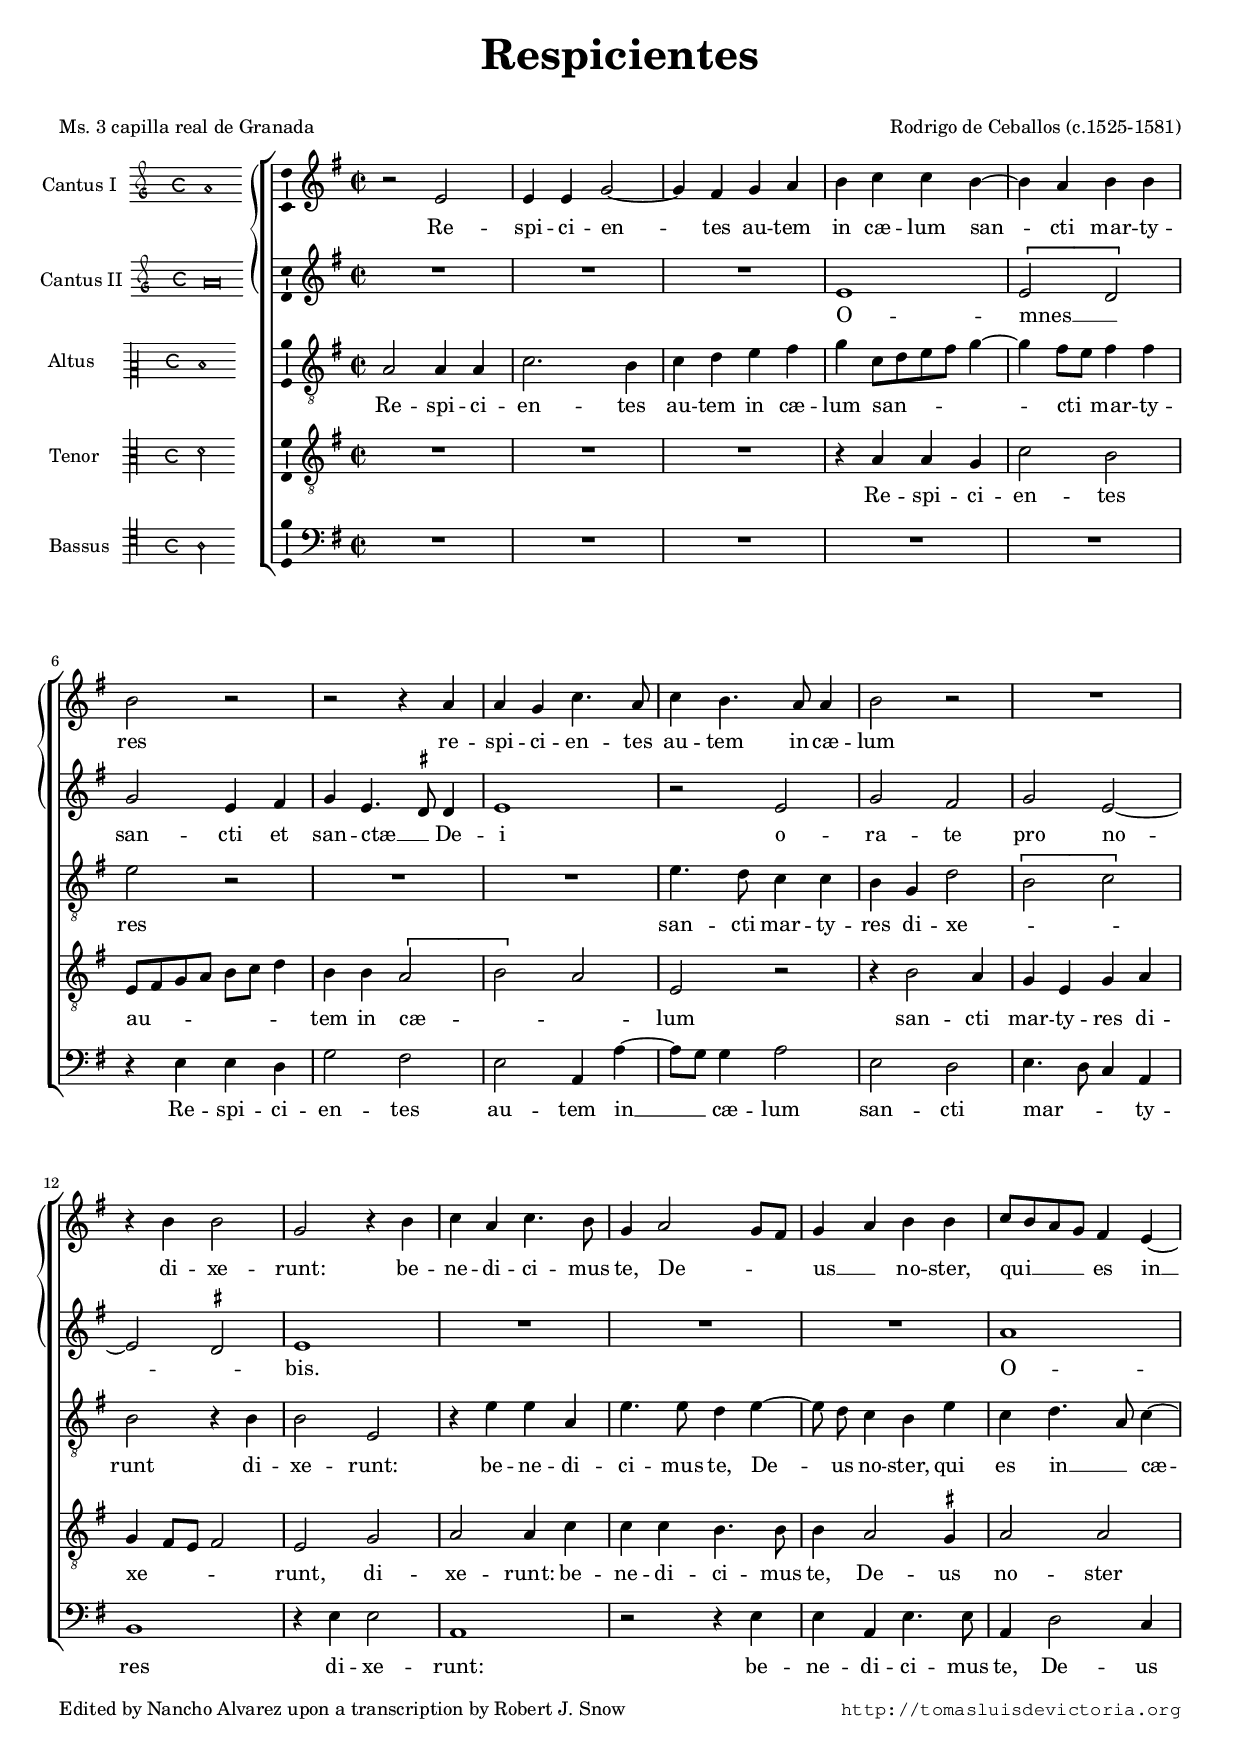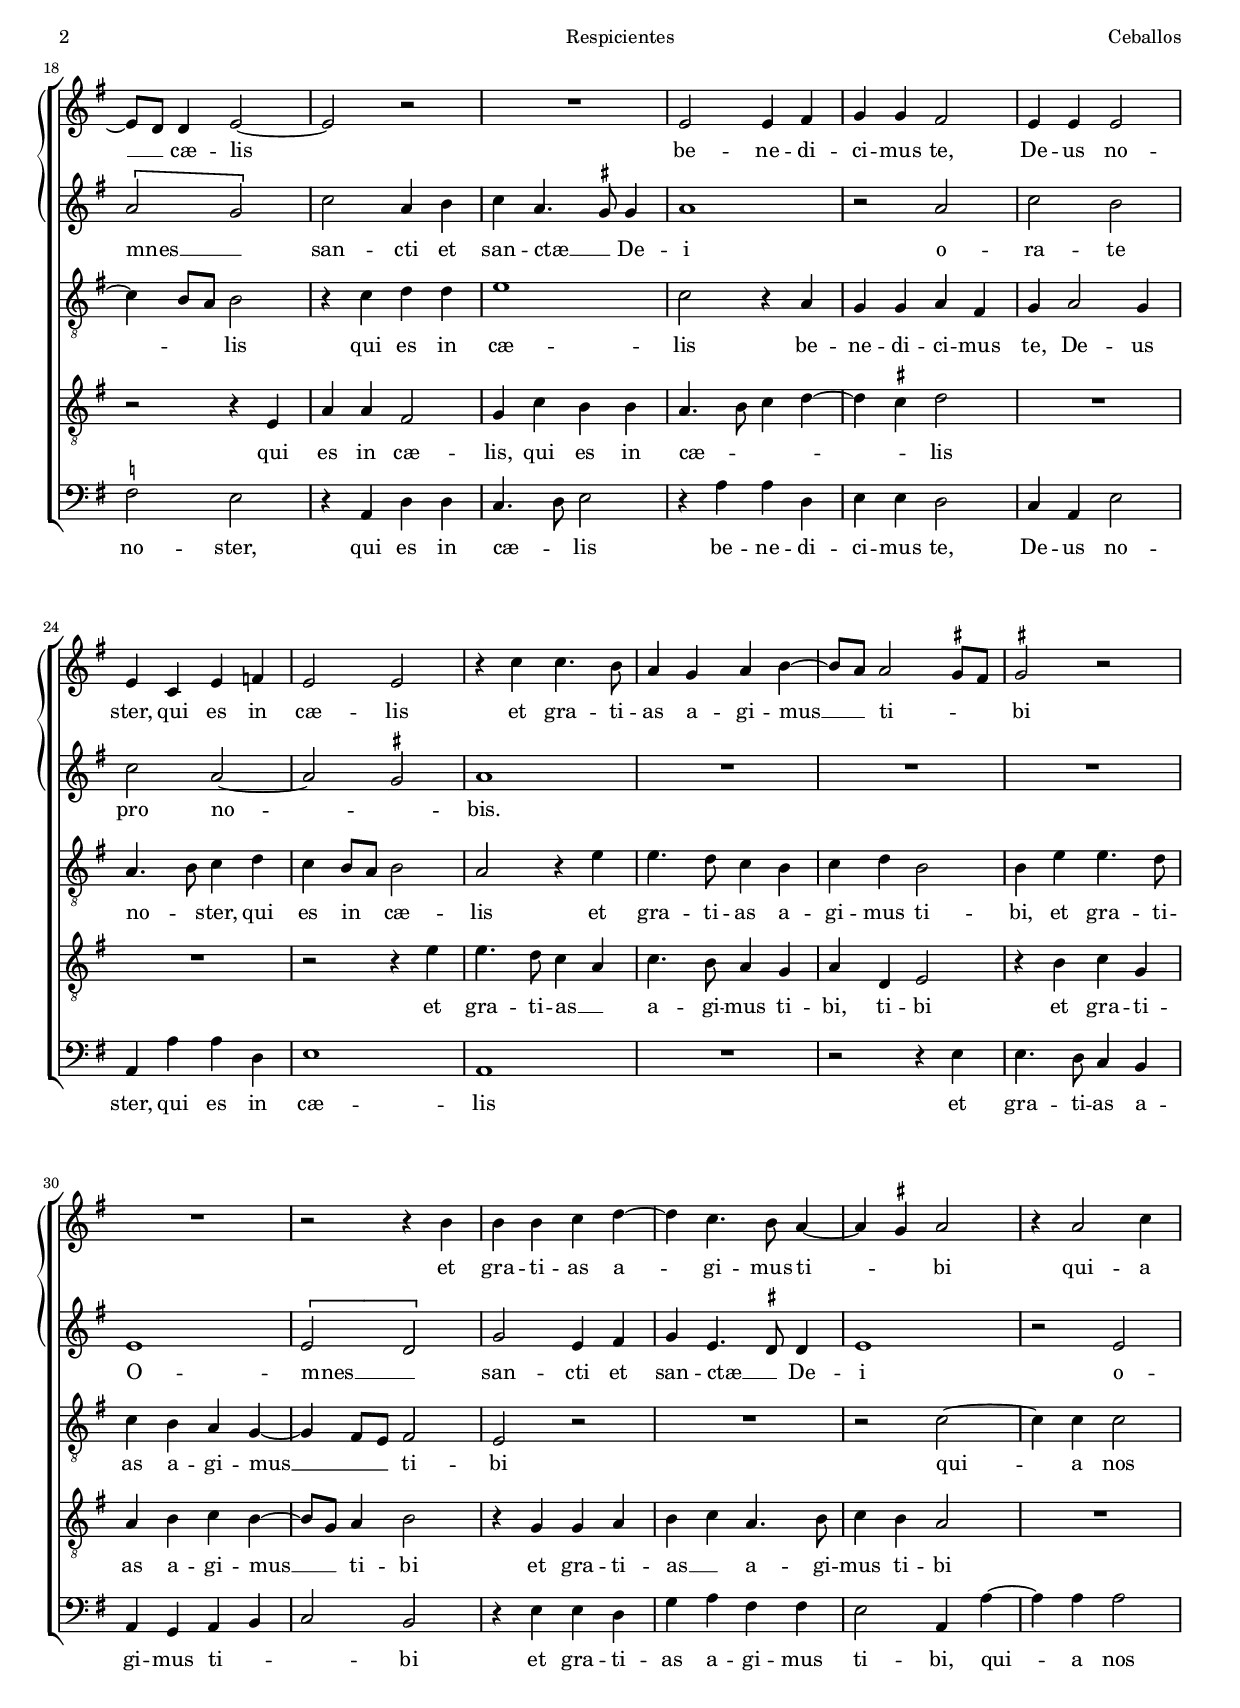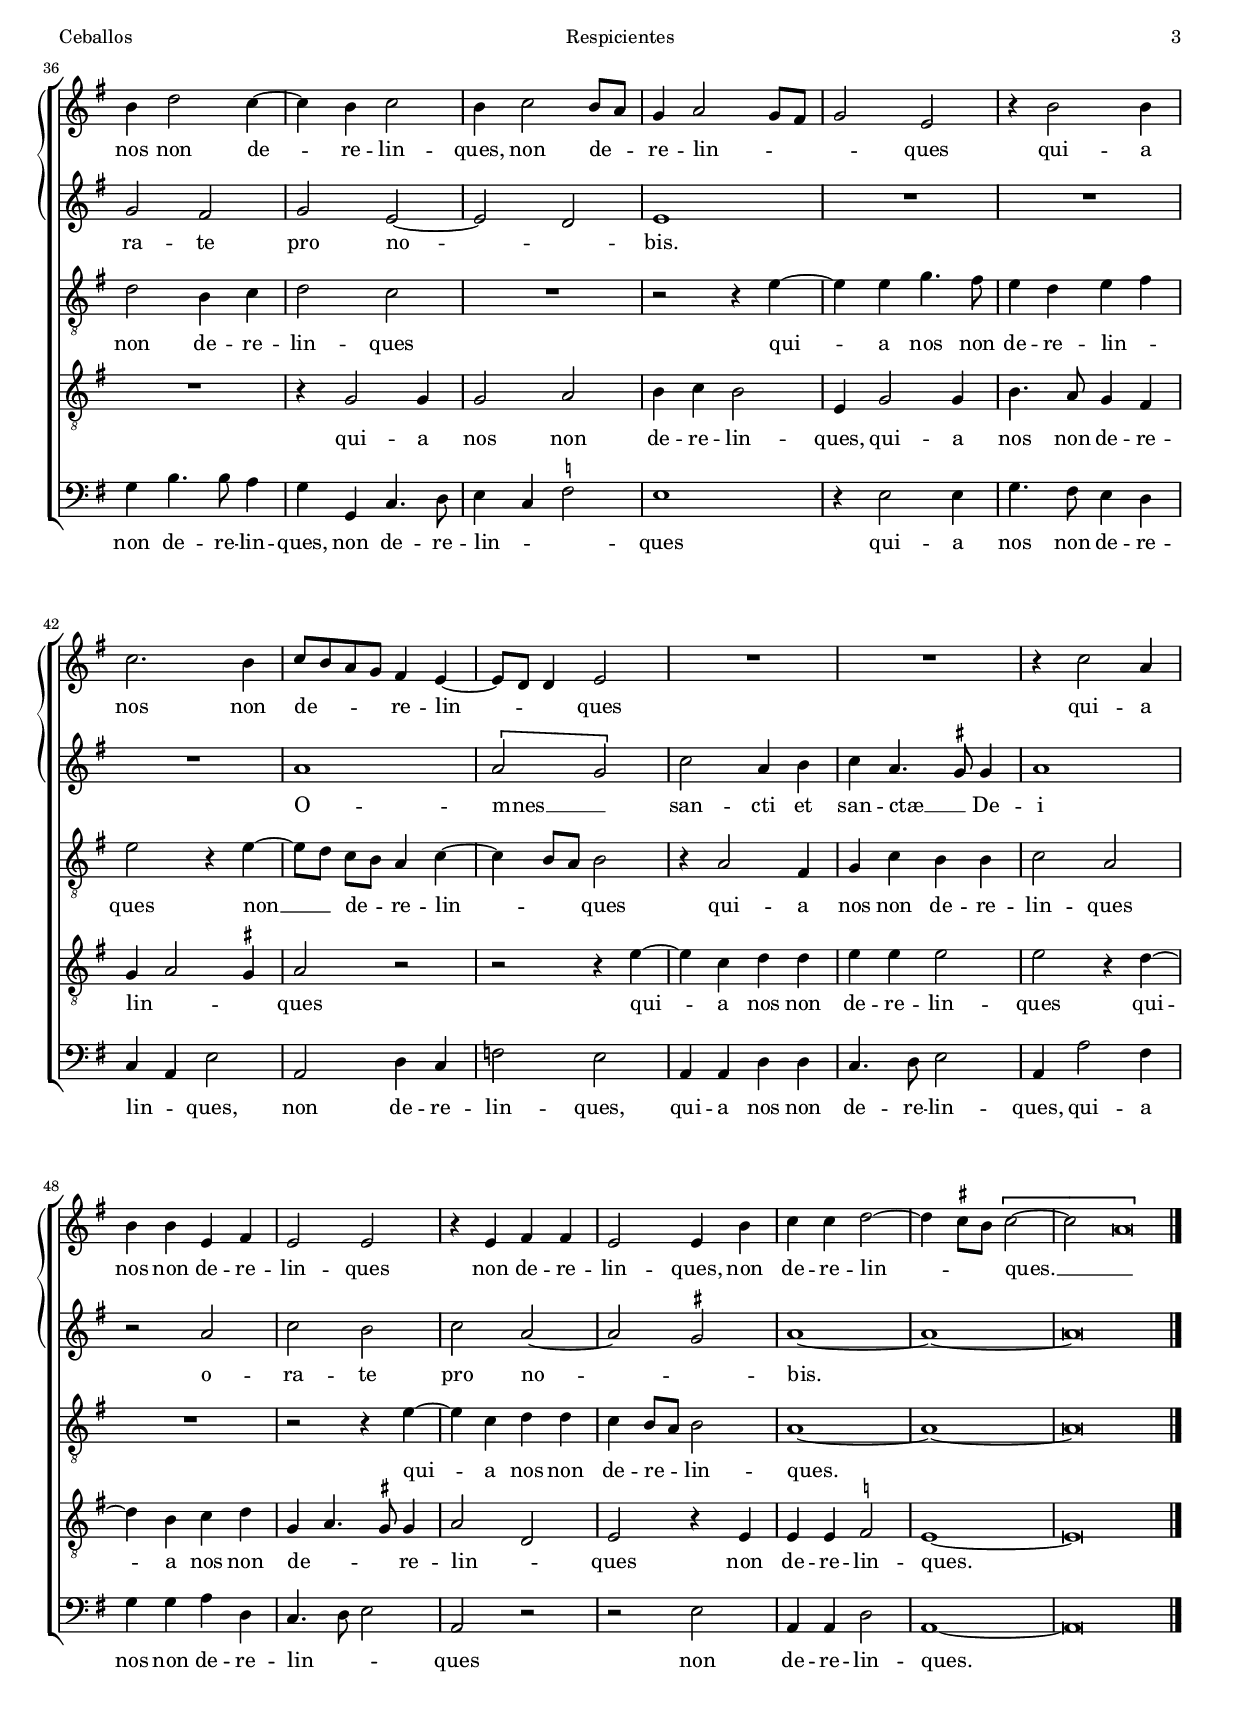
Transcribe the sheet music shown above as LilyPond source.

\version "2.18.0"

#(set-default-paper-size "a4")
#(set-global-staff-size 16.4)
#(ly:set-option 'point-and-click #f)
%mobile -s14.5 -i3.3

italicas=\override LyricText.font-shape = #'italic
rectas=\override LyricText.font-shape = #'upright
ss=\once \set suggestAccidentals = ##t
incipitwidth = 19
mtempo={\tempo 4 = 100}
mtempob={\tempo 4 = 50}
mt=#(define-music-function (parser location offset) (number?) ; move lyric text
      #{ \once \override LyricText.X-offset = -$offset #})

htitle="Respicientes"
hcomposer="Ceballos"

\header {
	title=\markup{\fontsize #3 "Respicientes"}
	%subtitle=""
	subsubtitle=\markup{\null \vspace #1 }
	composer="Rodrigo de Ceballos (c.1525-1581)"
        pdfauthor=\composer
	%opus="(-)"
	poet=\markup{"Ms. 3 capilla real de Granada"}
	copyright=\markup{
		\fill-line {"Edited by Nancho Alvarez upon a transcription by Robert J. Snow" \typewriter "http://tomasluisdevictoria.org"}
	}
%	tagline=""
}

global={\key c \major \time 2/2 \skip 1*54
	\bar "|."
}


cantus=\relative c''{
	r2 a
	a4 a c2 ~
	c4 b c d
	e f f e ~
	e d e e
	e2 r
	r2 r4 d
	d c f4. d8
	f4 e4. d8 d4
	e2 r
	R1
	r4 e e2
	c2 r4 e
	f d f4. e8
	c4 d2 c8 b
	c4 d e e
	f8 e d c
	b4 a ~
	a8 g g4 a2 ~
	a2 r
	R1
	a2 a4 b
	c4 c b2
	a4 a a2
	a4 f a bes
	a2 a
	r4 f' f4. e8
	d4 c d e ~
	e8 d d2 \ss cis8 b 
	\ss cis2 r
	R1
	r2 r4 e
	e e f g ~
	g f4. e8 d4 ~
	d \ss cis d2
	r4 d2 f4
	e g2 f4 ~
	f4 e f2
	e4 f2 e8 d
	c4 d2 c8 b
	c2 a
	r4 e'2 e4
	f2. e4
	f8 e d c b4 a ~
	a8 g g4 a2
	R1*2
	r4 f'2 d4
	e e a, b
	a2 a
	r4 a b b
	a2 a4 e'
	f f g2 ~
	g4 \ss fis8 e \[fis2 ~
	fis \mtempob d\breve*1/4]
}

cantusdos=\relative c''{
	R1*3
	a1
	\[a2 g\]
	c2 a4 b
	c4 a4. \ss gis8 gis4
	a1
	r2 a
	c b
	c a ~
	a \ss gis
	a1
	R1*3
	d1
	\[d2 c\]
	f2 d4 e
	f d4. \ss cis8 cis4
	d1
	r2 d
	f e
	f d ~
	d2 \ss cis
	d1
	R1*3
	a1
	\[a2 g\]
	c2 a4 b
	c a4. \ss gis8 gis4
	a1
	r2 a
	c b
	c2 a ~
	a g
	a1
	R1*3
	d1
	\[d2 c\]
	f2 d4 e
	f4 d4. \ss cis8 cis4
	d1
	r2 d
	f2 e
	f d ~
	d \ss cis
	d1 ~
	d ~
	d\breve*1/2
}

altus=\relative c'{
	d2 d4 d
	f2. e4
	f g a b
	c f,8[ g a b] c4 ~
	c b8 a b4 b
	a2 r
	R1*2
	a4. g8 f4 f
	e c g'2
	\[e2 f\]
	e2 r4 e
	e2 a,
	r4 a' a d,
	a'4. a8 g4 a ~
	a8 \noBeam g f4 e a
	f g4. d8 f4 ~
	f e8 d e2
	r4 f g g
	a1
	f2 r4 d
	c c d b
	c d2 c4
	d4. e8 f4 g
	f4 e8 d e2
	d r4 a'
	a4. g8 f4 e
	f g e2
	e4 a a4. g8
	f4 e d c ~
	c4 b8 a b2
	a r
	R1
	r2 f' ~
	f4 f f2
	g e4 f
	g2 f
	R1
	r2 r4 a ~
	a a c4. b8
	a4 g a b
	a2 r4 a ~
	a8[ g] f[ e] d4 f ~
	f e8 d e2
	r4 d2 b4
	c4 f e e
	f2 d
	R1
	r2 r4 a' ~
	a f g g
	f e8 d e2
	d1 ~
	d ~
	d\breve*1/2
}

tenor=\relative c'{
	R1*3
	r4 d d c
	f2 e
	a,8 b c d e f g4
	e4 e \[d2
	e\] d
	a r
	r4 e'2 d4
	c a c d
	c b8 a b2
	a2 c
	d d4 f
	f f e4. e8
	e4 d2 \ss cis4
	d2 d
	r2 r4 a
	d4 d b2
	c4 f e e
	d4. e8 f4 g ~
	g \ss fis g2
	R1*2
	r2 r4 a
	a4. g8 f4 d
	f4. e8 d4 c
	d g, a2
	r4 e' f c
	d e f e ~
	e8 c d4 e2
	r4 c c d
	e f d4. e8
	f4 e d2
	R1*2
	r4 c2 c4
	c2 d
	e4 f e2
	a,4 c2 c4
	e4. d8 c4 b
	c4 d2 \ss cis4
	d2 r
	r2 r4 a' ~
	a f g g
	a a a2
	a r4 g ~
	g e f g
	c,4 d4. \ss cis8 cis4
	d2 g,
	a r4 a
	a a \ss bes2 % Snow b2
	a1 ~
	a\breve*1/2
}

bassus=\relative c'{
	R1*5
	r4 a a g
	c2 b
	a d,4 d' ~
	d8 c c4 d2
	a2 g
	a4. g8 f4 d
	e1
	r4 a a2
	d,1
	r2 r4 a'
	a d, a'4. a8
	d,4 g2 f4 
	\ss bes2 a
	r4 d, g g 
	f4. g8 a2
	r4 d d g,
	a a g2
	f4 d a'2
	d,4 d' d g,
	a1
	d,
	R1
	r2 r4 a'
	a4. g8 f4 e
	d c d e
	f2 e
	r4 a a g
	c d b b
	a2 d,4 d' ~
	d d d2
	c4 e4. e8 d4
	c4 c, f4. g8
	a4 f \ss bes2
	a1
	r4 a2 a4
	c4. b8 a4 g 
	f4 d a'2
	d,2 g4 f4
	bes2 a 
	d,4 d g g
	f4. g8 a2
	d,4 d'2 b4
	c c d g,
	f4. g8 a2
	d,2 r
	r2 a'
	d,4 d g2
	d1 ~
	d\breve*1/2
}

textocantus=\lyricmode{
Re -- spi -- ci -- en -- tes au -- tem in cæ -- lum
san -- cti mar -- ty -- res
re -- spi -- ci -- en -- tes au -- tem in cæ -- lum
di -- xe -- runt:
be -- ne -- di -- ci -- mus te,
De -- _ _ us __ _ no -- ster,
qui __ _ _ _ es in __ _ cæ -- lis
be -- ne -- di -- ci -- mus te,
De -- us no -- ster,
qui es in cæ -- lis
et gra -- ti -- as a -- gi -- mus __ _ ti -- _ _ bi
et gra -- ti -- as a -- gi -- mus ti -- _ bi
qui -- a nos non de -- re -- lin -- ques,
non de -- _ re -- lin -- _ _ _ ques
qui -- a nos non de -- _ _ _ re -- lin -- _ _ ques
qui -- a nos non de -- re -- lin -- ques
non de -- re -- lin -- ques,
non de -- re -- lin -- _ _ ques. __ _ 
}

textocantusdos=\lyricmode{
O -- mnes __ _ san -- cti et san -- ctæ __ _ De -- i
o -- ra -- te pro no -- _ bis.
O -- mnes __ _ san -- cti et san -- ctæ __ _ De -- i
o -- ra -- te pro no -- _ bis.
O -- mnes __ _ san -- cti et san -- ctæ __ _ De -- i
o -- ra -- te pro no -- _ bis.
O -- mnes __ _ san -- cti et san -- ctæ __ _ De -- i
o -- ra -- te pro no -- _ bis.
}

textoaltus=\lyricmode{
Re -- spi -- ci -- en -- tes au -- tem in cæ -- lum
san -- _ _ _ _ cti _ mar -- ty -- res
san -- cti mar -- ty -- res
di -- xe -- _ _ runt
di -- xe -- runt:
be -- ne -- di -- ci -- mus te,
De -- us no -- ster,
qui es in __ _ cæ -- _ _ lis
qui es in cæ -- lis
be -- ne -- di -- ci -- mus te,
De -- us no -- _ ster,
qui es in _ cæ -- lis
et gra -- ti -- as a -- gi -- mus ti -- bi,
et gra -- ti -- as a -- gi -- mus __ _ _ ti -- bi
qui -- a nos non de -- re -- lin -- ques
qui -- a nos non de -- re -- lin -- _ ques
non __ _ de -- _ re -- lin -- _ _ \mt #1.5 ques
qui -- a nos non de -- re -- lin -- ques
qui -- a nos non de -- re -- _ lin -- ques.
}

textotenor=\lyricmode{
Re -- spi -- ci -- en -- tes au -- _ _ _ _ _ _ tem in cæ -- _ _ lum
san -- cti mar -- ty -- res di -- xe -- _ _ _ runt,
di -- xe -- runt:
be -- ne -- di -- ci -- mus te,
De -- us no -- ster
qui es in cæ -- lis,
qui es in cæ -- _ _ _ _ lis
et gra -- ti -- as __ _ a -- gi -- mus ti -- bi,
ti -- bi
et gra -- ti -- as a -- gi -- mus __ _ ti -- bi
et gra -- ti -- as __ _ a -- gi -- mus ti -- bi
qui -- a nos non de -- re -- lin -- ques,
qui -- a nos non de -- re -- lin -- _ _ ques
qui -- a nos non de -- re -- lin -- ques
\mt #1 qui -- a nos non de -- _ _ re -- lin -- _ ques
non de -- re -- lin -- ques.
}

textobassus=\lyricmode{
Re -- spi -- ci -- en -- tes au -- tem in __ _ cæ -- lum
san -- cti mar -- _ _ ty -- res
di -- xe -- runt:
be -- ne -- di -- ci -- mus te,
De -- us no -- ster,
qui es in cæ -- _ lis
be -- ne -- di -- ci -- mus te,
De -- us no -- ster,
qui es in cæ -- lis
et gra -- ti -- as a -- gi -- mus ti -- _ _ bi % ti -- _ ti -- bi
et gra -- ti -- as a -- gi -- mus ti -- bi,
qui -- a nos non de -- re -- lin -- ques,
non de -- re -- lin -- _ _ ques
qui -- a nos non de -- re -- lin -- _ ques,
non de -- re -- lin -- ques,
qui -- a nos non de -- re -- lin -- ques,
qui -- a nos non de -- re -- lin -- _ _ ques
non de -- re -- lin -- ques.
}


incipitcantus=\markup{
	\score{
		{ 
		\set Staff.instrumentName="Cantus I  "
		\override NoteHead.style = #'neomensural
		\override Staff.TimeSignature.style = #'neomensural
		\cadenzaOn 
		\clef "petrucci-g"
		\key c \major
		\time 4/4
                a'1
		} 

	\layout { line-width=\incipitwidth indent = 0 }
	}
}

incipitcantusdos=\markup{
	\score{
		{ 
		\set Staff.instrumentName="Cantus II "
		\override NoteHead.style = #'neomensural 
		\override Staff.TimeSignature.style = #'neomensural
		\cadenzaOn 
		\clef "petrucci-g"
		\key c \major
		\time 4/4
               a'\breve*1/2
		} 
	\layout { line-width=\incipitwidth indent = 0 }
	}
}

incipitaltus=\markup{
	\score{
		{ 
		\set Staff.instrumentName="Altus     "
		\override NoteHead.style = #'neomensural 
		\override Staff.TimeSignature.style = #'neomensural
		\cadenzaOn 
		\clef "petrucci-c2"
		\key c \major
		\time 4/4
               d'1
		} 
	\layout { line-width=\incipitwidth indent = 0 }
	}
}


incipittenor=\markup{
	\score{
		{ 
		\set Staff.instrumentName="Tenor    "
		\override NoteHead.style = #'neomensural 
		\override Staff.TimeSignature.style = #'neomensural
		\cadenzaOn 
		\clef "petrucci-c3"
		\key c \major
		\time 4/4
                d'2*2
		} 
	\layout { line-width=\incipitwidth indent=0 }
	}
}

incipitbassus=\markup{
	\score{
		{ 
		\set Staff.instrumentName="Bassus  "
		\override NoteHead.style = #'neomensural
		\override Staff.TimeSignature.style = #'neomensural
		\cadenzaOn 
		\clef "petrucci-c4"
		\key c \major
		\time 4/4
                a2*2
		} 
	\layout { line-width=\incipitwidth indent = 0 }
	}
}

%\layout {
%       \context {\Voice
%               \remove Ligature_bracket_engraver
%               \consists Mensural_ligature_engraver
%       }
%       line-width=\incipitwidth
%       indent = 0
%}

\score {\transpose c' g{
\new ChoirStaff<<

\new StaffGroup 
	\with {systemStartDelimiter = #'SystemStartBrace }
	<<
	\new Staff <<\global
	\new Voice="v1" {
		\set Staff.instrumentName=\incipitcantus
		\clef "treble"
		\cantus }
	\new Lyrics \lyricsto "v1" {\textocantus }
	>>
	
	
	\new Staff <<\global
	\new Voice="v5" {
		\set Staff.instrumentName=\incipitcantusdos
		\clef "treble"
		\cantusdos }
	\new Lyrics \lyricsto "v5" {\textocantusdos }
	>>
	
	>>
	\override Score.BarLine.allow-span-bar=##f
	\new Staff <<\global
	\new Voice="v2" {
		\set Staff.instrumentName=\incipitaltus
		\clef "G_8"
		\altus }
	\new Lyrics \lyricsto "v2" {\textoaltus }
	>>
	
	\new Staff <<\global
	\new Voice="v3" {
		\set Staff.instrumentName=\incipittenor
		\clef "G_8"
		\tenor }
	\new Lyrics \lyricsto "v3" {\textotenor }
	>>

	\new Staff <<\global
	\new Voice="v4" {
		\set Staff.instrumentName=\incipitbassus
		\clef "bass"
		\bassus }
	\new Lyrics \lyricsto "v4" {\textobassus }
	>>
	
>>

	} % transpose

\layout{ 
	\context {\Lyrics 
		\override VerticalAxisGroup.staff-affinity = #UP
		\override VerticalAxisGroup.nonstaff-relatedstaff-spacing =
			#'((basic-distance . 0) (minimum-distance . 0) (padding . 1))
		\override LyricText.font-size = #1.2
		\override LyricHyphen.minimum-distance = #0.5
	}
	\context {\Score 
		tempoHideNote = ##t
		\override BarNumber.padding = #2 
	}
	\context {\Voice 
		%melismaBusyProperties = #'()
		%autoBeaming = ##f
	}
	\context {\Staff 
                %\RemoveEmptyStaves
                %\override VerticalAxisGroup.remove-first = ##t
		\override VerticalAxisGroup.staff-staff-spacing =
			#'((basic-distance . 11) (minimum-distance . 0) (padding . 1))
		\consists Ambitus_engraver 
		\override LigatureBracket.padding = #1
	}
}

%\midi { \mtempo }

}


\paper{
	evenHeaderMarkup=\markup  \fill-line { \fromproperty #'page:page-number-string \htitle \hcomposer }
	oddHeaderMarkup= \markup  \fill-line { \on-the-fly #not-first-page \hcomposer \on-the-fly #not-first-page \htitle \on-the-fly #not-first-page \fromproperty #'page:page-number-string }
	%system-count=20
	%page-count = 8
	systems-per-page = 3
	ragged-last-bottom = ##f
	indent=3.6\cm
	system-system-spacing =
	#'((basic-distance . 19) (minimum-distance . 0) (padding . 5))
	top-system-spacing = % header
	#'((basic-distance . 9) (minimum-distance . 0) (padding . 0))
	last-bottom-spacing = % footer
	#'((basic-distance . 12) (minimum-distance . 0) (padding . 0))
	markup-system-spacing.padding = #1.5
}
